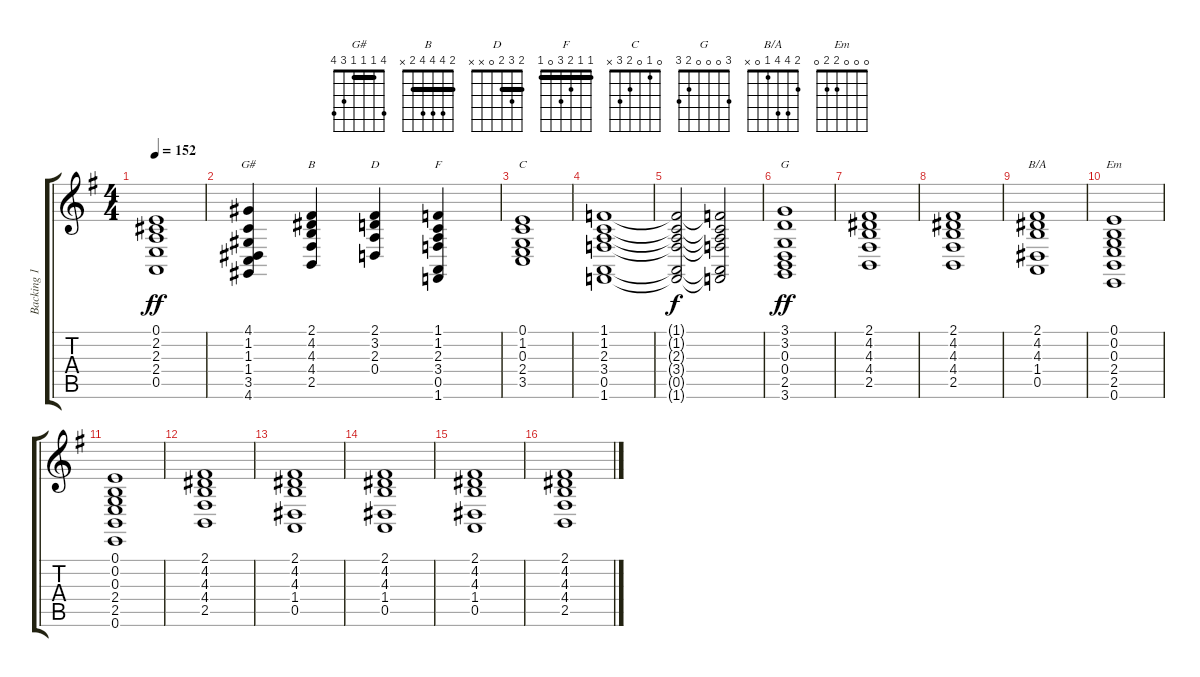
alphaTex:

\track ("Backing 1" "Backing 1") {instrument stringensemble2}
\staff {score tabs}
\tuning (E4 B3 G3 D3 A2 E2) {hide}
\chord ("G#" 4 1 1 1 3 4) {barre 1}
\chord ("B" 2 4 4 4 2 x) {barre 2}
\chord ("D" 2 3 2 0 x x) {barre 2}
\chord ("F" 1 1 2 3 0 1) {barre 1}
\chord ("C" 0 1 0 2 3 x)
\chord ("G" 3 0 0 0 2 3)
\chord ("B/A" 2 4 4 1 0 x)
\chord ("Em" 0 0 0 2 2 0)
\ts (4 4)
\tempo 152
\clef g2
\ks g
(0.1 2.2 2.3 2.4 0.5).1{dy ff} |
(4.1 1.2 1.3 1.4 3.5 4.6).4{ch "G#"} (2.1 4.2 4.3 4.4 2.5).4{ch "B"} (2.1 3.2 2.3 0.4).4{ch "D"} (1.1 1.2 2.3 3.4 0.5 1.6).4{ch "F"} |
(0.1 1.2 0.3 2.4 3.5).1{ch "C"} |
(1.1 1.2 2.3 3.4 0.5 1.6).1 |
(1.1{t} 1.2{t} 2.3{t} 3.4{t} 0.5{t} 1.6{t}).2{dy f} (1.1{t} 1.2{t} 2.3{t} 3.4{t} 0.5{t} 1.6{t}).2 |
(3.1 3.2 0.3 0.4 2.5 3.6).1{ch "G" dy ff} |
(2.1 4.2 4.3 4.4 2.5).1 |
(2.1 4.2 4.3 4.4 2.5).1 |
(2.1 4.2 4.3 1.4 0.5).1{ch "B/A"} |
(0.1 0.2 0.3 2.4 2.5 0.6).1{ch "Em"} |
(0.1 0.2 0.3 2.4 2.5 0.6).1 |
(2.1 4.2 4.3 4.4 2.5).1 |
(2.1 4.2 4.3 1.4 0.5).1 |
(2.1 4.2 4.3 1.4 0.5).1 |
(2.1 4.2 4.3 1.4 0.5).1 |
(2.1 4.2 4.3 4.4 2.5).1
